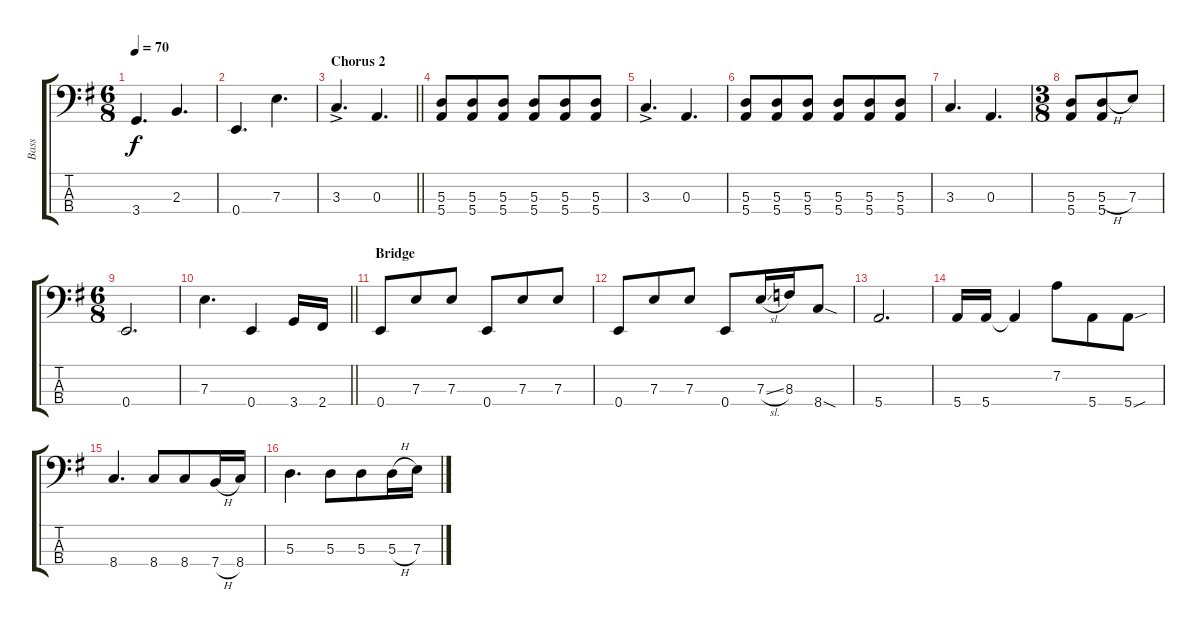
\track ("Bass" "Bass") {instrument electricbassfinger}
\staff {score tabs}
\tuning (G2 D2 A1 E1) {hide}
\ts (6 8)
\tempo 70
\clef f4
\ks g
3.4.4{d dy f} 2.3.4{d} |
0.4.4{d} 7.3.4{d} |
\section ("" "Chorus 2")
\barLineRight lightlight
3.3{ac}.4{d} 0.3.4{d} |
(5.3 5.4).8 (5.3 5.4).8 (5.3 5.4).8 (5.3 5.4).8 (5.3 5.4).8 (5.3 5.4).8 |
3.3{ac}.4{d} 0.3.4{d} |
(5.3 5.4).8 (5.3 5.4).8 (5.3 5.4).8 (5.3 5.4).8 (5.3 5.4).8 (5.3 5.4).8 |
3.3.4{d} 0.3.4{d} |
\ts (3 8)
(5.3 5.4).8 (5.3{h} 5.4).8 7.3.8 |
\ts (6 8)
0.4.2{d} |
\barLineRight lightlight
7.3.4{d} 0.4.4 3.4.16 2.4.16 |
\section ("" "Bridge")
0.4.8 7.3.8 7.3.8 0.4.8 7.3.8 7.3.8 |
0.4.8 7.3.8 7.3.8 0.4.8 7.3{sl}.16 8.3.16 8.4{sod}.8 |
5.4.2{d} |
5.4.16 5.4.16 5.4{t}.4 7.2.8 5.4.8 5.4{sou}.8 |
8.4.4{d} 8.4.8 8.4.8 7.4{h}.16 8.4.16 |
5.3.4{d} 5.3.8 5.3.8 5.3{h}.16 7.3.16
